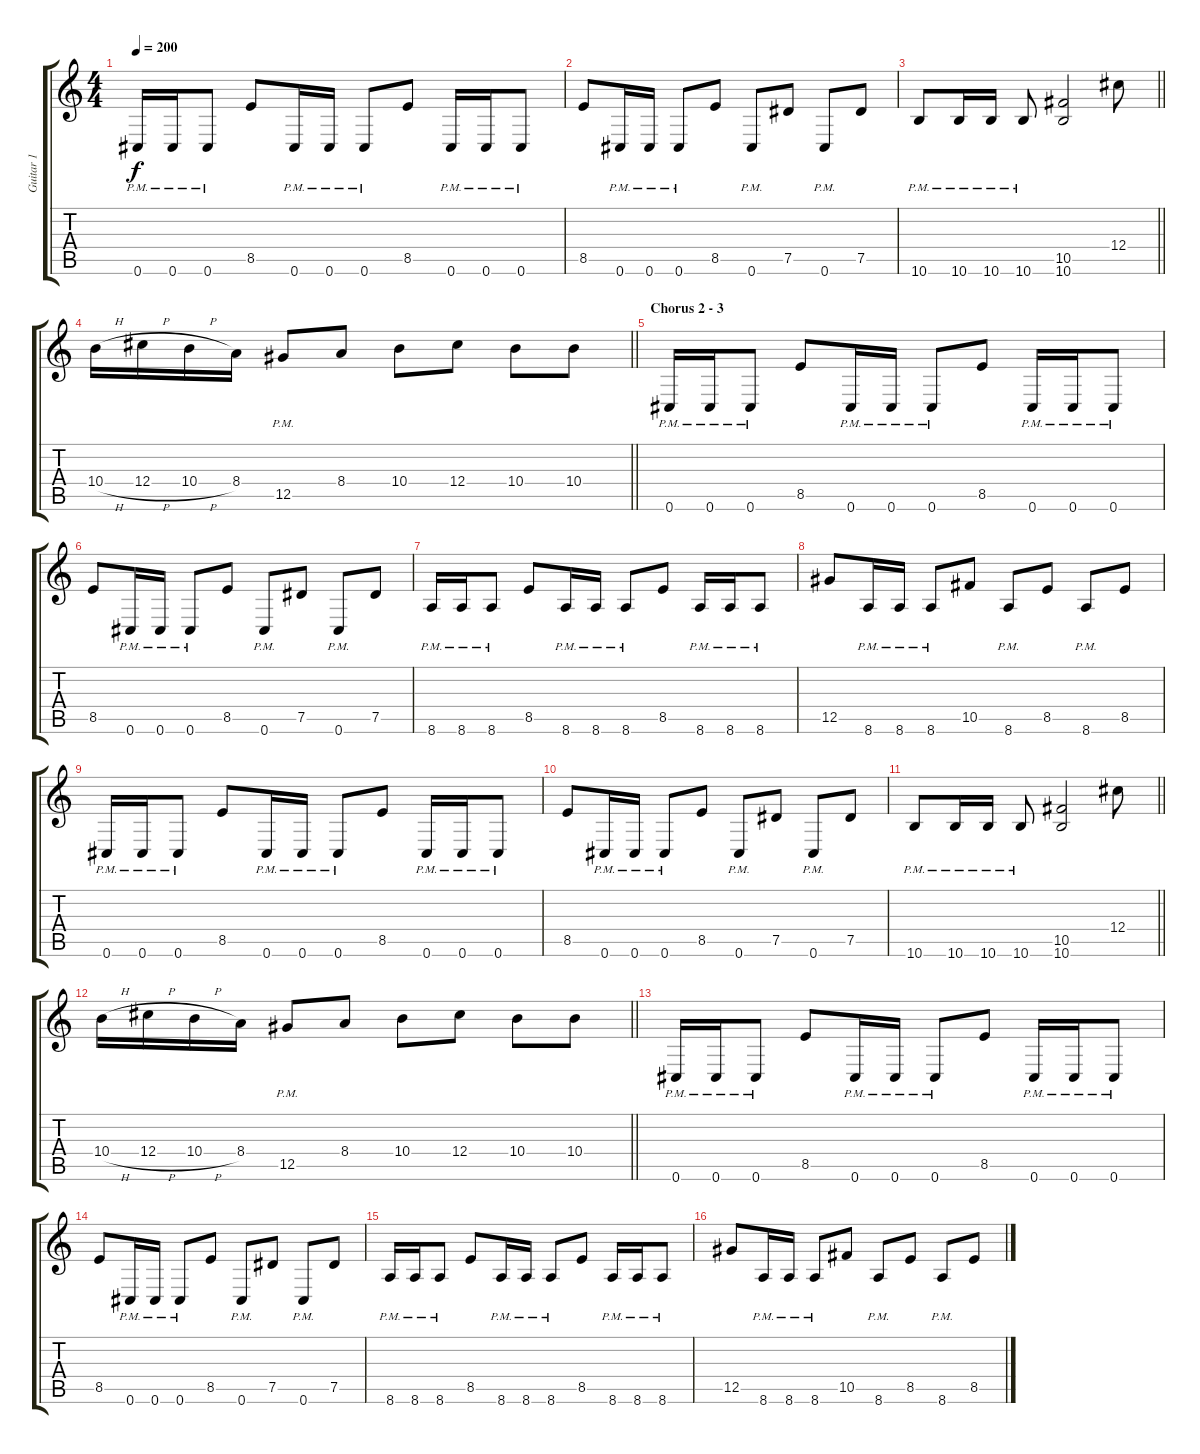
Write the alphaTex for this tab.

\track ("Guitar 1" "Guitar 1") {instrument distortionguitar}
\staff {score tabs}
\tuning (Eb4 Bb3 Gb3 Db3 Ab2 Db2) {hide}
\ts (4 4)
\tempo 200
\clef g2
\ks c
0.6{pm}.16{dy f} 0.6{pm}.16 0.6{pm}.8 8.5.8 0.6{pm}.16 0.6{pm}.16 0.6{pm}.8 8.5.8 0.6{pm}.16 0.6{pm}.16 0.6{pm}.8 |
8.5.8 0.6{pm}.16 0.6{pm}.16 0.6{pm}.8 8.5.8 0.6{pm}.8 7.5.8 0.6{pm}.8 7.5.8 |
\barLineRight lightlight
10.6{pm}.8 10.6{pm}.16 10.6{pm}.16 10.6{pm}.8 (10.5 10.6).2 12.4.8 |
\barLineRight lightlight
10.4{h}.16 12.4{h}.16 10.4{h}.16 8.4.16 12.5{pm}.8 8.4.8 10.4.8 12.4.8 10.4.8 10.4.8 |
\section ("" "Chorus 2 - 3")
0.6{pm}.16 0.6{pm}.16 0.6{pm}.8 8.5.8 0.6{pm}.16 0.6{pm}.16 0.6{pm}.8 8.5.8 0.6{pm}.16 0.6{pm}.16 0.6{pm}.8 |
8.5.8 0.6{pm}.16 0.6{pm}.16 0.6{pm}.8 8.5.8 0.6{pm}.8 7.5.8 0.6{pm}.8 7.5.8 |
8.6{pm}.16 8.6{pm}.16 8.6{pm}.8 8.5.8 8.6{pm}.16 8.6{pm}.16 8.6{pm}.8 8.5.8 8.6{pm}.16 8.6{pm}.16 8.6{pm}.8 |
12.5.8 8.6{pm}.16 8.6{pm}.16 8.6{pm}.8 10.5.8 8.6{pm}.8 8.5.8 8.6{pm}.8 8.5.8 |
0.6{pm}.16 0.6{pm}.16 0.6{pm}.8 8.5.8 0.6{pm}.16 0.6{pm}.16 0.6{pm}.8 8.5.8 0.6{pm}.16 0.6{pm}.16 0.6{pm}.8 |
8.5.8 0.6{pm}.16 0.6{pm}.16 0.6{pm}.8 8.5.8 0.6{pm}.8 7.5.8 0.6{pm}.8 7.5.8 |
\barLineRight lightlight
10.6{pm}.8 10.6{pm}.16 10.6{pm}.16 10.6{pm}.8 (10.5 10.6).2 12.4.8 |
\barLineRight lightlight
10.4{h}.16 12.4{h}.16 10.4{h}.16 8.4.16 12.5{pm}.8 8.4.8 10.4.8 12.4.8 10.4.8 10.4.8 |
0.6{pm}.16 0.6{pm}.16 0.6{pm}.8 8.5.8 0.6{pm}.16 0.6{pm}.16 0.6{pm}.8 8.5.8 0.6{pm}.16 0.6{pm}.16 0.6{pm}.8 |
8.5.8 0.6{pm}.16 0.6{pm}.16 0.6{pm}.8 8.5.8 0.6{pm}.8 7.5.8 0.6{pm}.8 7.5.8 |
8.6{pm}.16 8.6{pm}.16 8.6{pm}.8 8.5.8 8.6{pm}.16 8.6{pm}.16 8.6{pm}.8 8.5.8 8.6{pm}.16 8.6{pm}.16 8.6{pm}.8 |
12.5.8 8.6{pm}.16 8.6{pm}.16 8.6{pm}.8 10.5.8 8.6{pm}.8 8.5.8 8.6{pm}.8 8.5.8
